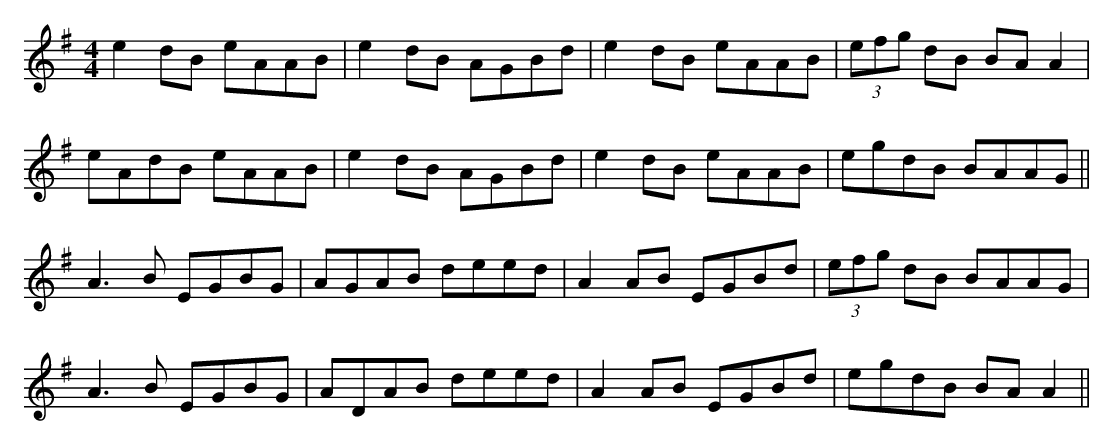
X:1
M:4/4
K:Ador
e2 dB eAAB|e2 dB AGBd|e2 dB eAAB|(3efg dB BA A2|
eAdB eAAB|e2 dB AGBd|e2 dB eAAB|egdB BAAG||
A3B EGBG|AGAB deed|A2 AB EGBd|(3efg dB BAAG|
A3B EGBG|ADAB deed|A2 AB EGBd|egdB BA A2||
